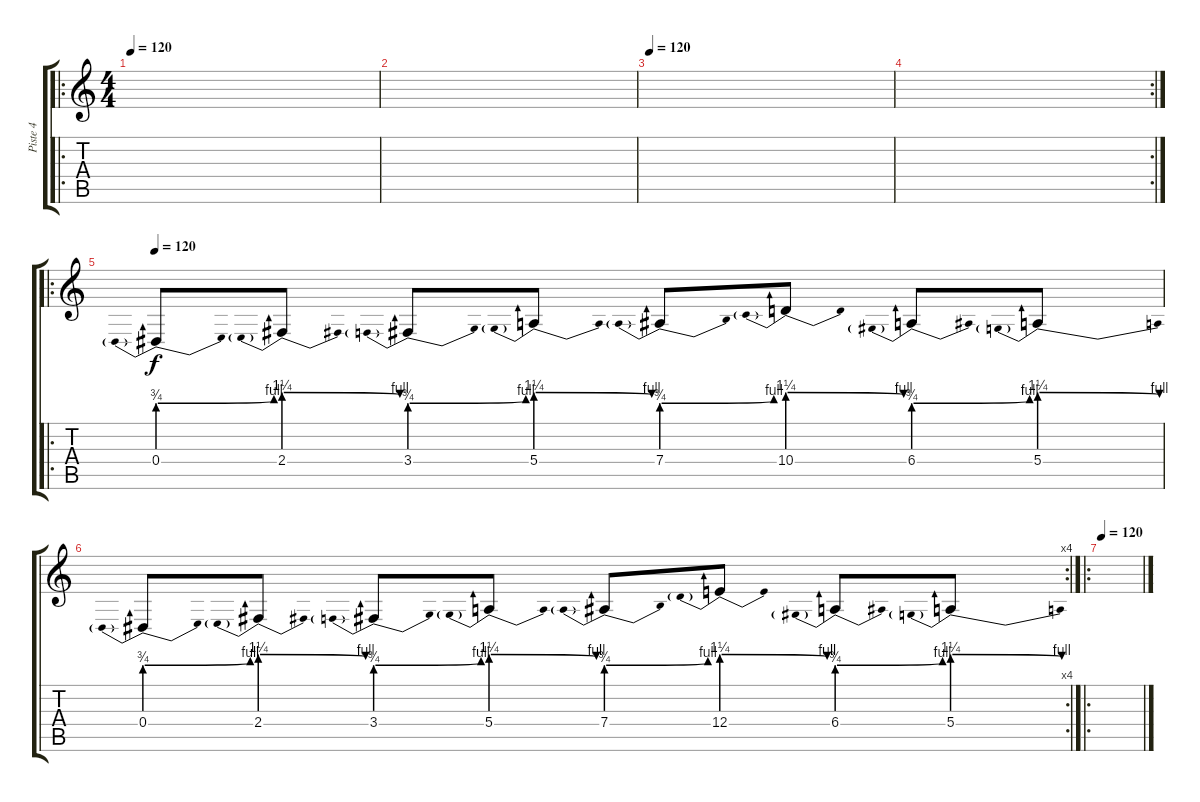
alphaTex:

\track ("Piste 4" "Piste 4") {instrument harpsichord}
\staff {score tabs}
\tuning (E4 B3 G3 D3 A2 E2) {hide}
\ro
\ts (4 4)
\tempo 120
\clef g2
\ks c
|
|
\tempo 120
|
\rc 2
|
\ro
\tempo 120
0.4{be (prebendbend 0 3 60 4)}.8 2.4{be (prebendrelease 0 5 60 4)}.8 3.4{be (prebendbend 0 3 60 4)}.8 5.4{be (prebendrelease 0 5 60 4)}.8 7.4{be (prebendbend 0 3 60 4)}.8 10.4{be (prebendrelease 0 5 60 4)}.8 6.4{be (prebendbend 0 3 60 4)}.8 5.4{be (prebendrelease 0 5 60 4)}.8 |
\rc 4
0.4{be (prebendbend 0 3 60 4)}.8 2.4{be (prebendrelease 0 5 60 4)}.8 3.4{be (prebendbend 0 3 60 4)}.8 5.4{be (prebendrelease 0 5 60 4)}.8 7.4{be (prebendbend 0 3 60 4)}.8 12.4{be (prebendrelease 0 5 60 4)}.8 6.4{be (prebendbend 0 3 60 4)}.8 5.4{be (prebendrelease 0 5 60 4)}.8 |
\ro
\tempo 120
